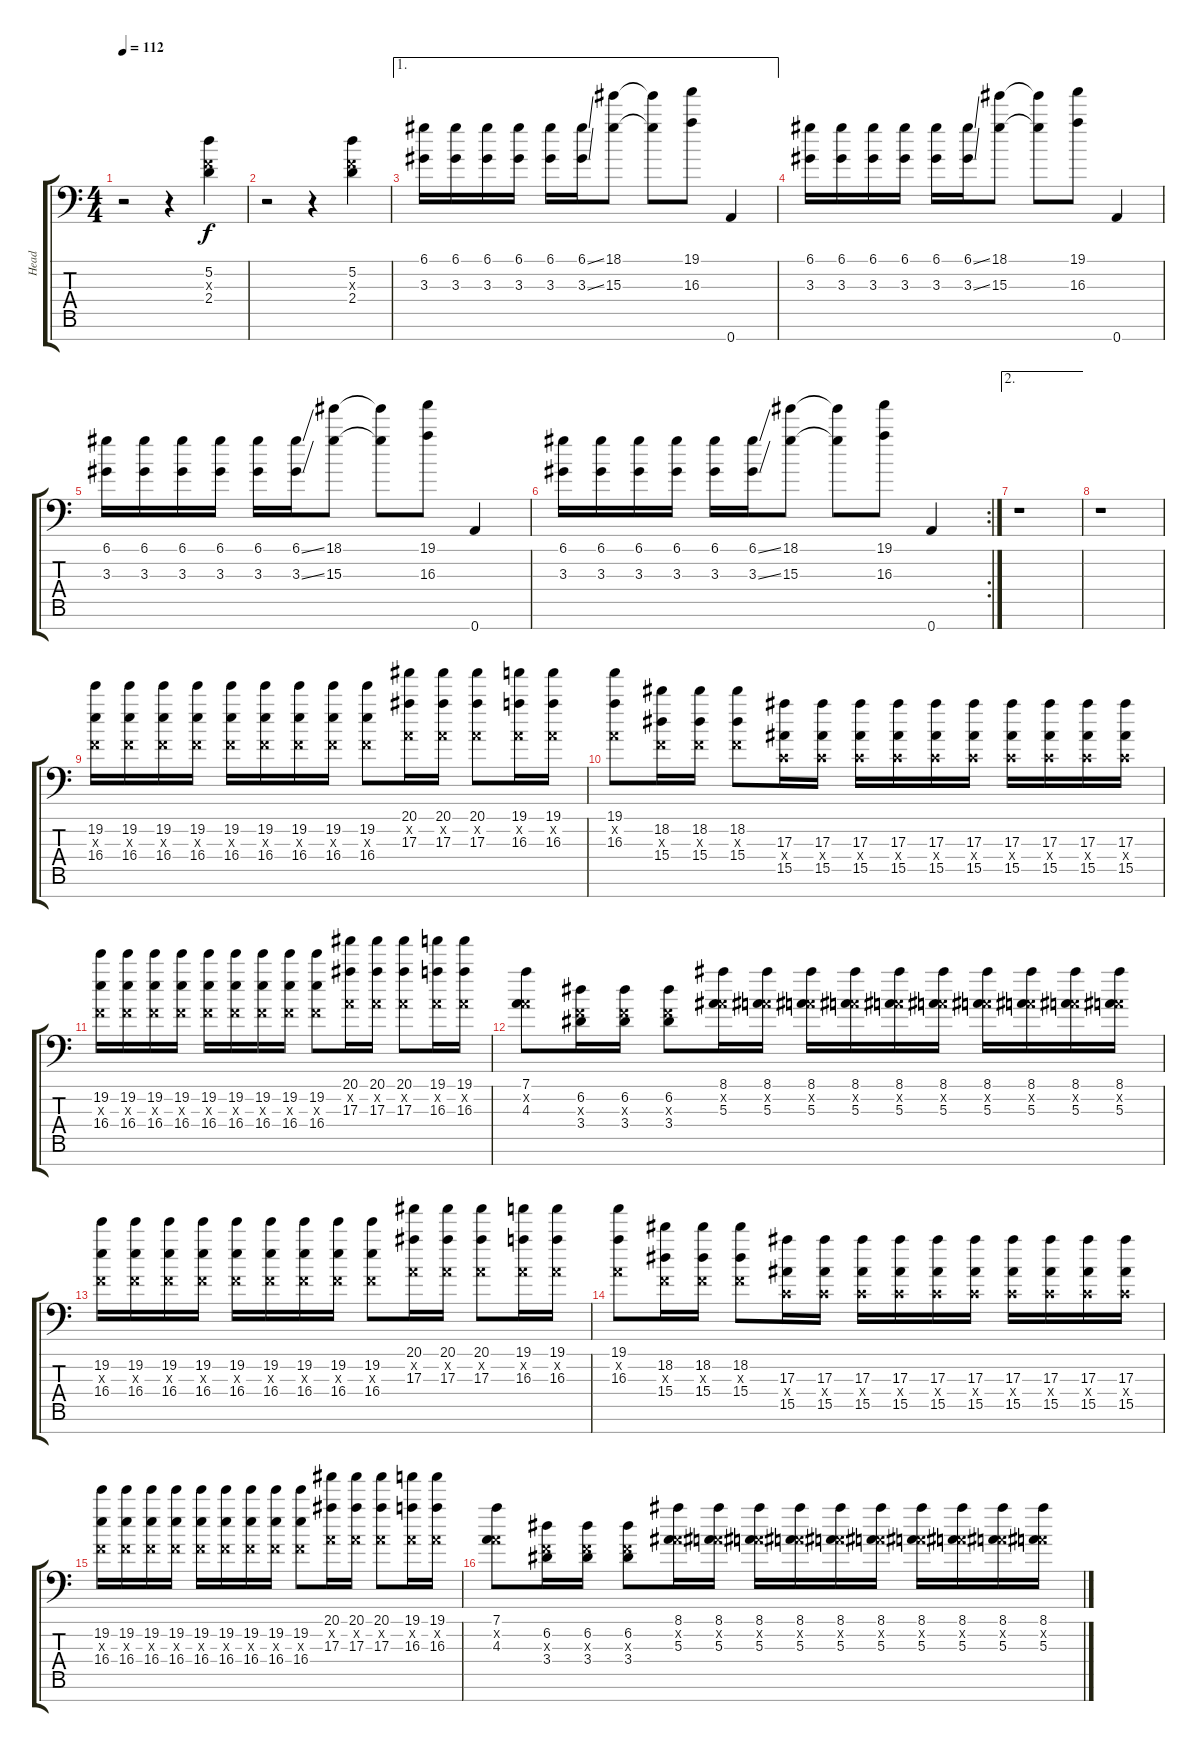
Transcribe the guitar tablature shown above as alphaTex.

\track ("Head" "Head") {instrument overdrivenguitar}
\staff {score tabs}
\tuning (D4 A3 F3 C3 G2 D2 A1) {hide}
\ts (4 4)
\tempo 112
\clef f4
\ks c
r.2{dy f} r.4 (5.2 0.3{x} 2.4).4 |
r.2 r.4 (5.2 0.3{x} 2.4).4 |
\ae 1
(6.1 3.3).16 (6.1 3.3).16 (6.1 3.3).16 (6.1 3.3).16 (6.1 3.3).16 (6.1{ss} 3.3{ss}).16 (18.1 15.3).8 (18.1{t} 15.3{t}).8 (19.1 16.3).8 0.7.4 |
(6.1 3.3).16 (6.1 3.3).16 (6.1 3.3).16 (6.1 3.3).16 (6.1 3.3).16 (6.1{ss} 3.3{ss}).16 (18.1 15.3).8 (18.1{t} 15.3{t}).8 (19.1 16.3).8 0.7.4 |
(6.1 3.3).16 (6.1 3.3).16 (6.1 3.3).16 (6.1 3.3).16 (6.1 3.3).16 (6.1{ss} 3.3{ss}).16 (18.1 15.3).8 (18.1{t} 15.3{t}).8 (19.1 16.3).8 0.7.4 |
\rc 2
(6.1 3.3).16 (6.1 3.3).16 (6.1 3.3).16 (6.1 3.3).16 (6.1 3.3).16 (6.1{ss} 3.3{ss}).16 (18.1 15.3).8 (18.1{t} 15.3{t}).8 (19.1 16.3).8 0.7.4 |
\ae 2
r.1 |
r.1 |
(19.2 0.3{x} 16.4).16{volume 10} (19.2 0.3{x} 16.4).16 (19.2 0.3{x} 16.4).16 (19.2 0.3{x} 16.4).16 (19.2 0.3{x} 16.4).16 (19.2 0.3{x} 16.4).16 (19.2 0.3{x} 16.4).16 (19.2 0.3{x} 16.4).16 (19.2 0.3{x} 16.4).8 (20.1 0.2{x} 17.3).16 (20.1 0.2{x} 17.3).16 (20.1 0.2{x} 17.3).8 (19.1 0.2{x} 16.3).16 (19.1 0.2{x} 16.3).16 |
(19.1 0.2{x} 16.3).8 (18.2 0.3{x} 15.4).16 (18.2 0.3{x} 15.4).16 (18.2 0.3{x} 15.4).8 (17.3 0.4{x} 15.5).16 (17.3 0.4{x} 15.5).16 (17.3 0.4{x} 15.5).16 (17.3 0.4{x} 15.5).16 (17.3 0.4{x} 15.5).16 (17.3 0.4{x} 15.5).16 (17.3 0.4{x} 15.5).16 (17.3 0.4{x} 15.5).16 (17.3 0.4{x} 15.5).16 (17.3 0.4{x} 15.5).16 |
(19.2 0.3{x} 16.4).16 (19.2 0.3{x} 16.4).16 (19.2 0.3{x} 16.4).16 (19.2 0.3{x} 16.4).16 (19.2 0.3{x} 16.4).16 (19.2 0.3{x} 16.4).16 (19.2 0.3{x} 16.4).16 (19.2 0.3{x} 16.4).16 (19.2 0.3{x} 16.4).8 (20.1 0.2{x} 17.3).16 (20.1 0.2{x} 17.3).16 (20.1 0.2{x} 17.3).8 (19.1 0.2{x} 16.3).16 (19.1 0.2{x} 16.3).16 |
(7.1 0.2{x} 4.3).8 (6.2 0.3{x} 3.4).16 (6.2 0.3{x} 3.4).16 (6.2 0.3{x} 3.4).8 (8.1 0.2{x} 5.3).16 (8.1 0.2{x} 5.3).16 (8.1 0.2{x} 5.3).16 (8.1 0.2{x} 5.3).16 (8.1 0.2{x} 5.3).16 (8.1 0.2{x} 5.3).16 (8.1 0.2{x} 5.3).16 (8.1 0.2{x} 5.3).16 (8.1 0.2{x} 5.3).16 (8.1 0.2{x} 5.3).16 |
(19.2 0.3{x} 16.4).16 (19.2 0.3{x} 16.4).16 (19.2 0.3{x} 16.4).16 (19.2 0.3{x} 16.4).16 (19.2 0.3{x} 16.4).16 (19.2 0.3{x} 16.4).16 (19.2 0.3{x} 16.4).16 (19.2 0.3{x} 16.4).16 (19.2 0.3{x} 16.4).8 (20.1 0.2{x} 17.3).16 (20.1 0.2{x} 17.3).16 (20.1 0.2{x} 17.3).8 (19.1 0.2{x} 16.3).16 (19.1 0.2{x} 16.3).16 |
(19.1 0.2{x} 16.3).8 (18.2 0.3{x} 15.4).16 (18.2 0.3{x} 15.4).16 (18.2 0.3{x} 15.4).8 (17.3 0.4{x} 15.5).16 (17.3 0.4{x} 15.5).16 (17.3 0.4{x} 15.5).16 (17.3 0.4{x} 15.5).16 (17.3 0.4{x} 15.5).16 (17.3 0.4{x} 15.5).16 (17.3 0.4{x} 15.5).16 (17.3 0.4{x} 15.5).16 (17.3 0.4{x} 15.5).16 (17.3 0.4{x} 15.5).16 |
(19.2 0.3{x} 16.4).16 (19.2 0.3{x} 16.4).16 (19.2 0.3{x} 16.4).16 (19.2 0.3{x} 16.4).16 (19.2 0.3{x} 16.4).16 (19.2 0.3{x} 16.4).16 (19.2 0.3{x} 16.4).16 (19.2 0.3{x} 16.4).16 (19.2 0.3{x} 16.4).8 (20.1 0.2{x} 17.3).16 (20.1 0.2{x} 17.3).16 (20.1 0.2{x} 17.3).8 (19.1 0.2{x} 16.3).16 (19.1 0.2{x} 16.3).16 |
(7.1 0.2{x} 4.3).8 (6.2 0.3{x} 3.4).16 (6.2 0.3{x} 3.4).16 (6.2 0.3{x} 3.4).8 (8.1 0.2{x} 5.3).16 (8.1 0.2{x} 5.3).16 (8.1 0.2{x} 5.3).16 (8.1 0.2{x} 5.3).16 (8.1 0.2{x} 5.3).16 (8.1 0.2{x} 5.3).16 (8.1 0.2{x} 5.3).16 (8.1 0.2{x} 5.3).16 (8.1 0.2{x} 5.3).16 (8.1 0.2{x} 5.3).16
